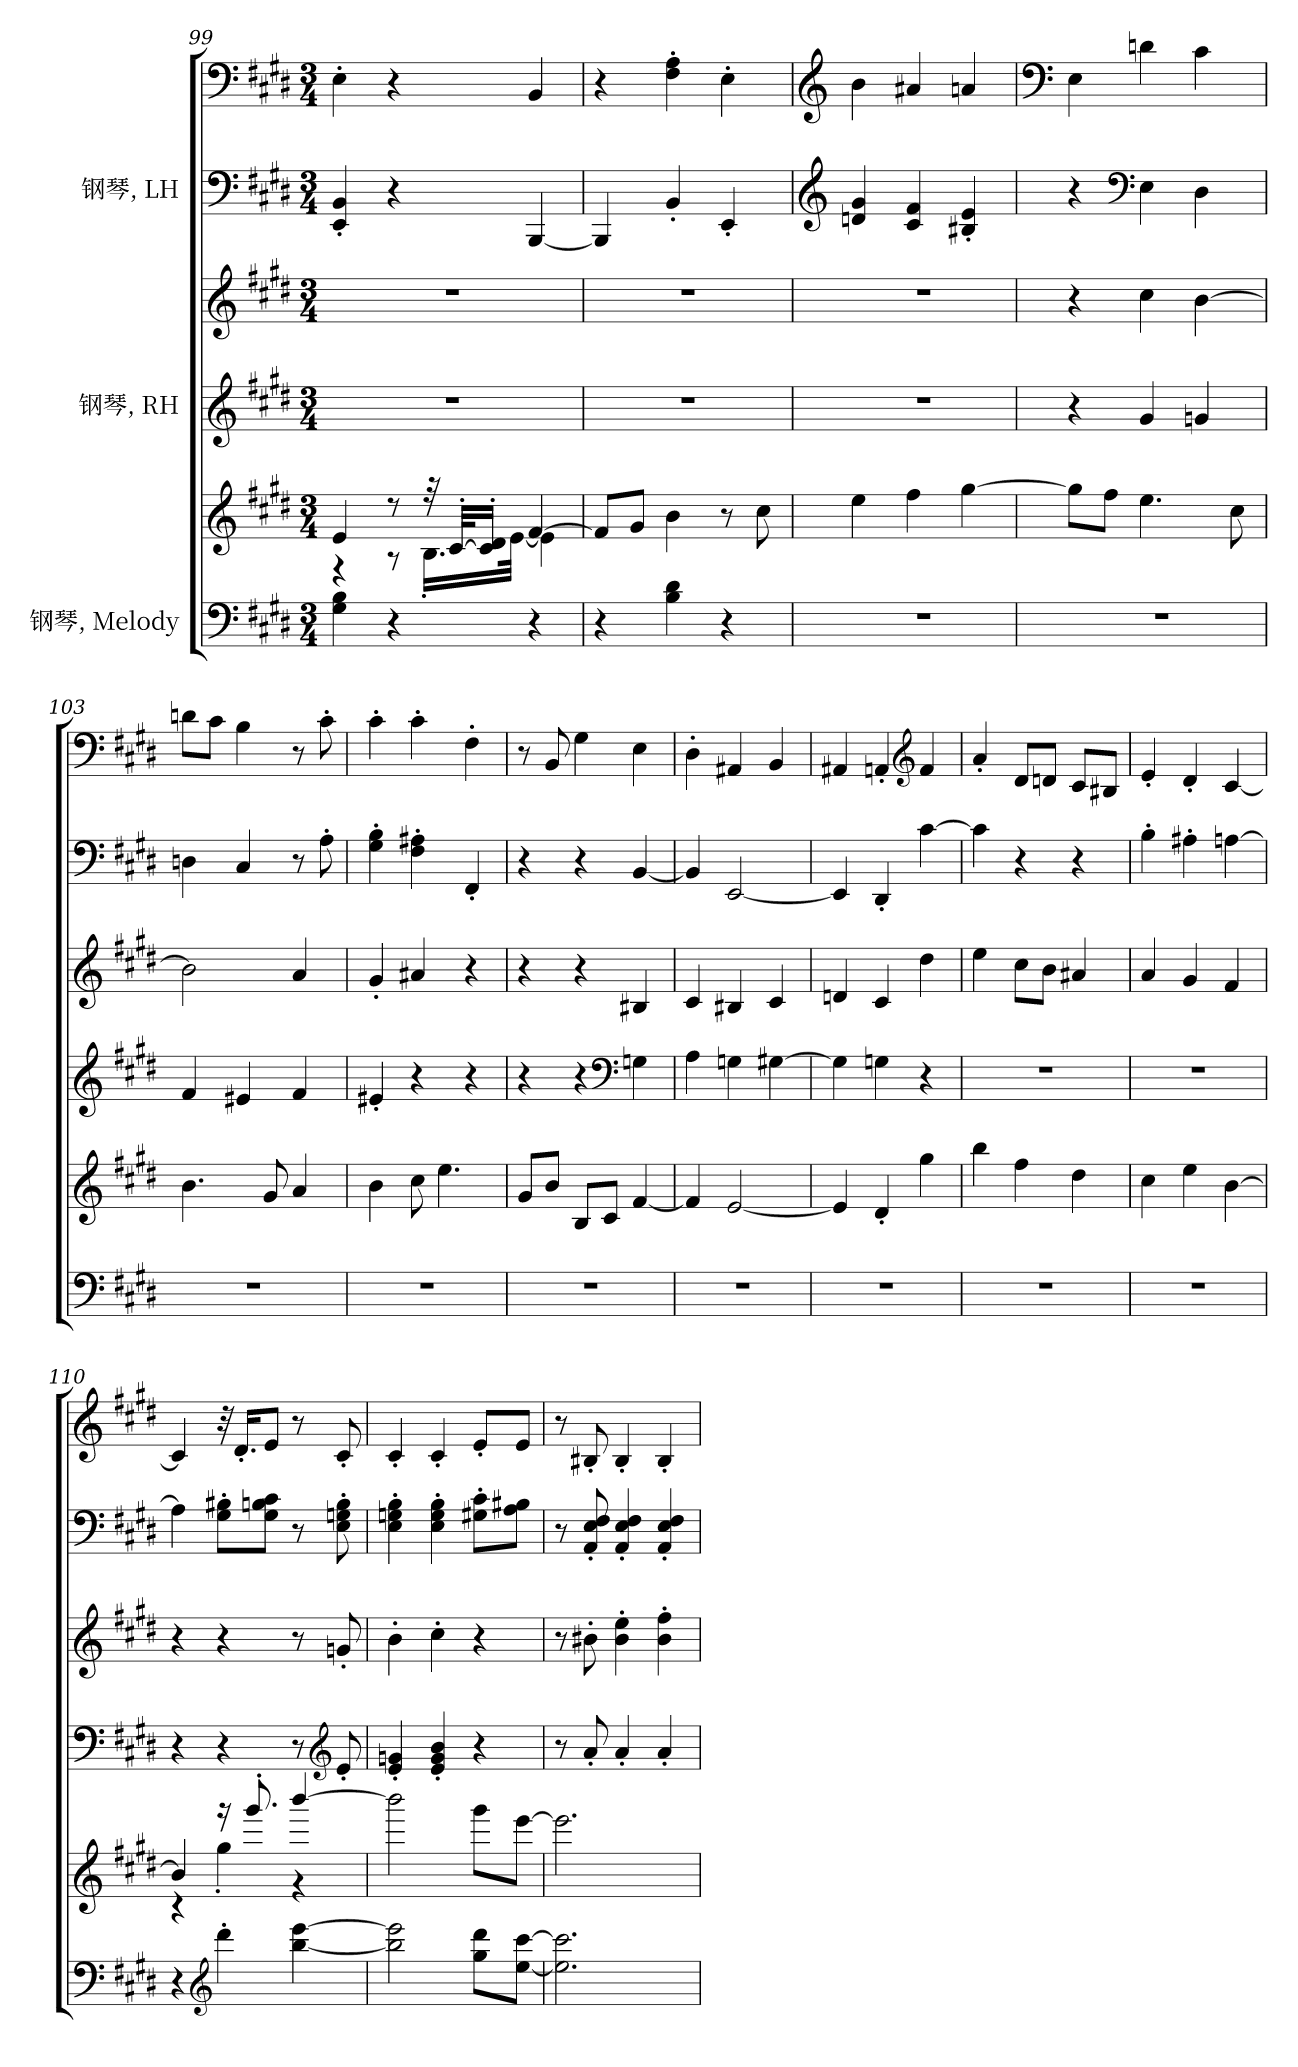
**kern	**kern	**kern	**kern	**kern	**kern
*part3	*part3	*part2	*part2	*part1	*part1
*staff6	*staff5	*staff4	*staff3	*staff2	*staff1
*I"钢琴, Melody	*	*I"钢琴, RH	*	*I"钢琴, LH	*
*clefF4	*clefG2	*clefG2	*clefG2	*clefF4	*clefF4
*k[f#c#g#d#]	*k[f#c#g#d#]	*k[f#c#g#d#]	*k[f#c#g#d#]	*k[f#c#g#d#]	*k[f#c#g#d#]
*M3/4	*M3/4	*M3/4	*M3/4	*M3/4	*M3/4
=99	=99	=99	=99	=99	=99
*	*^	*	*	*	*
4G#\ 4B\	4e/	4r	2.r	2.r	4EE/' 4BB/'	4E'\
4r	8r	8r	.	.	4r	4r
.	32r	16.B'\LL	.	.	.	.
.	[32c#'/KLL	.	.	.	.	.
.	16c#/]' 16d#/'JJ	.	.	.	.	.
.	.	[32e\JJk	.	.	.	.
4r	[4f#/	4e\]	.	.	[4BBB/	4BB/
*	*v	*v	*	*	*	*
=100	=100	=100	=100	=100	=100
4r	8f#/L]	2.r	2.r	4BBB/]	4r
.	8g#/J	.	.	.	.
4B\ 4d#\	4b\	.	.	4BB'/	4F#\' 4A\'
4r	8r	.	.	4EE'/	4E'\
.	8cc#\	.	.	.	.
=101	=101	=101	=101	=101	=101
*	*	*	*	*clefG2	*clefG2
2.r	4ee\	2.r	2.r	4dn/ 4g#/	4b\
.	4ff#\	.	.	4c#/ 4f#/	4a#X/
.	[4gg#\	.	.	4B#X/' 4e/'	4an/
!!LO:LB:g=z
=102	=102	=102	=102	=102	=102
*	*	*	*	*	*clefF4
2.r	8gg#\L]	4r	4r	4r	4E\
.	8ff#\J	.	.	.	.
*	*	*	*	*clefF4	*
.	4.ee\	4g#/	4cc#\	4E\	4dn\
.	.	4gn/	[4b\	4D#\	4c#\
.	8cc#\	.	.	.	.
=103	=103	=103	=103	=103	=103
2.r	4.b\	4f#/	2b\]	4Dn\	8dn\L
.	.	.	.	.	8c#\J
.	.	4e#X/	.	4C#/	4B\
.	8g#/	.	.	.	.
.	4a/	4f#/	4a/	8r	8r
.	.	.	.	8A'\	8c#'\
=104	=104	=104	=104	=104	=104
2.r	4b\	4e#X'/	4g#'/	4G#\' 4B\'	4c#'\
.	8cc#\	4r	4a#X/	4F#\' 4A#X\'	4c#'\
.	4.ee\	.	.	.	.
.	.	4r	4r	4FF#'/	4F#'\
=105	=105	=105	=105	=105	=105
2.r	8g#/L	4r	4r	4r	8r
.	8b/J	.	.	.	8BB/
.	8B/L	4r	4r	4r	4G#\
.	8c#/J	.	.	.	.
*	*	*clefF4	*	*	*
.	[4f#/	4Gn\	4B#X/	[4BB/	4E\
=106	=106	=106	=106	=106	=106
2.r	4f#/]	4A\	4c#/	4BB/]	4D#'\
.	[2e/	4Gn\	4B#X/	[2EE/	4AA#X/
.	.	[4G#X\	4c#/	.	4BB/
=107	=107	=107	=107	=107	=107
2.r	4e/]	4G#\]	4dn/	4EE/]	4AA#X/
.	4d#'/	4Gn\	4c#/	4DD#'/	4AAn'/
*	*	*	*	*	*clefG2
.	4gg#\	4r	4dd#\	[4c#\	4f#/
!!LO:PB:g=z
=108	=108	=108	=108	=108	=108
2.r	4bb\	2.r	4ee\	4c#\]	4a'/
.	4ff#\	.	8cc#\L	4r	8d#/L
.	.	.	8b\J	.	8dn/J
.	4dd#\	.	4a#X/	4r	8c#/L
.	.	.	.	.	8B#X/J
=109	=109	=109	=109	=109	=109
2.r	4cc#\	2.r	4a/	4B'\	4e'/
.	4ee\	.	4g#/	4A#X'\	4d#'/
.	[4b\	.	4f#/	[4An\	[4c#/
=110	=110	=110	=110	=110	=110
*	*^	*	*	*	*
4r	4b/]	4r	4r	4r	4A\]	4c#/]
*clefG2	*	*	*	*	*	*
4ddd#'\	16r	4gg#'\	4r	4r	8G#\' 8B#X\'L	32r
.	.	.	.	.	.	16.d#'/KL
.	8.ggg#'/	.	.	.	.	.
.	.	.	.	.	8G#\ 8Bn\ 8c#\J	8e/J
[4bb\ [4eee\	[4bbb/	4r	8r	8r	8r	8r
*	*	*	*clefG2	*	*	*
.	.	.	8e'/	8gn'/	8E\' 8Gn\' 8B\'	8c#'/
*	*v	*v	*	*	*	*
=111	=111	=111	=111	=111	=111
2bb\] 2eee\]	2bbb\]	4e/' 4gn/'	4b'\	4E\' 4Gn\' 4B\'	4c#'/
.	.	4e/' 4g/' 4b/'	4cc#'\	4E\' 4G\' 4B\'	4c#'/
8gg#\ 8ddd#\L	8ggg#\L	4r	4r	8G#X\' 8c#\'L	8e'/L
[8ee\ [8ccc#\J	[8eee\J	.	.	8A\ 8B#X\J	8e/J
=112	=112	=112	=112	=112	=112
2.ee\] 2.ccc#\]	2.eee\]	8r	8r	8r	8r
.	.	8a'/	8b#X'\	8AA/' 8E/' 8F#/'	8B#X'/
.	.	4a'/	4b#\' 4ee\'	4AA/' 4E/' 4F#/'	4B#'/
.	.	4a'/	4b#\' 4ff#\'	4AA/' 4E/' 4F#/'	4B#'/
=	=	=	=	=	=
*-	*-	*-	*-	*-	*-
